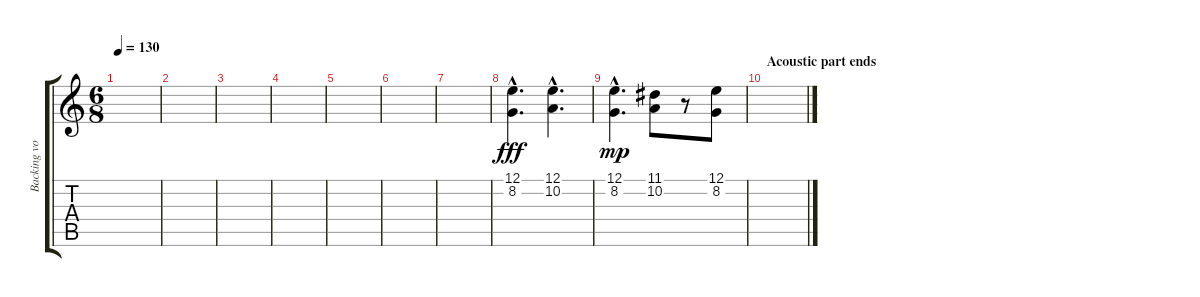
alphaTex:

\track ("Backing vocals (vibeke the queen)" "Backing vo") {instrument synthvoice}
\staff {score tabs}
\tuning (E4 B3 G3 D3 A2 E2) {hide}
\ts (6 8)
\tempo 130
\clef g2
\ks c
|
|
|
|
|
|
|
(12.1{hac} 8.2{hac}).4{d dy fff} (12.1{hac} 10.2{hac}).4{d} |
(12.1{hac} 8.2{hac}).4{d dy mp} (11.1 10.2).8 r.8 (12.1 8.2).8 |
\section ("" "Acoustic part ends")
